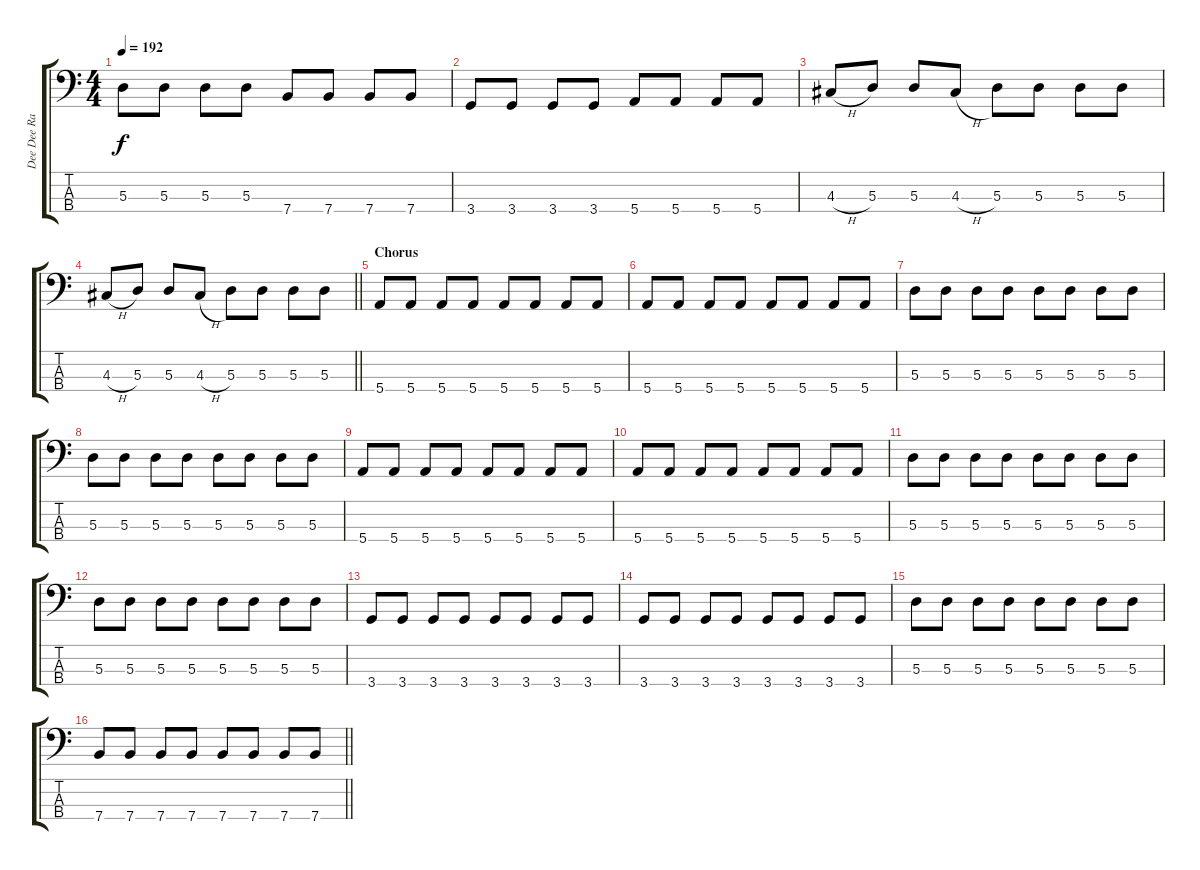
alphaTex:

\track ("Dee Dee Ramone" "Dee Dee Ra") {instrument electricbassfinger}
\staff {score tabs}
\tuning (G2 D2 A1 E1) {hide}
\ts (4 4)
\tempo 192
\clef f4
\ks c
5.3.8{dy f} 5.3.8 5.3.8 5.3.8 7.4.8 7.4.8 7.4.8 7.4.8 |
3.4.8 3.4.8 3.4.8 3.4.8 5.4.8 5.4.8 5.4.8 5.4.8 |
4.3{h}.8 5.3.8 5.3.8 4.3{h}.8 5.3.8 5.3.8 5.3.8 5.3.8 |
\barLineRight lightlight
4.3{h}.8 5.3.8 5.3.8 4.3{h}.8 5.3.8 5.3.8 5.3.8 5.3.8 |
\section ("" "Chorus")
5.4.8 5.4.8 5.4.8 5.4.8 5.4.8 5.4.8 5.4.8 5.4.8 |
5.4.8 5.4.8 5.4.8 5.4.8 5.4.8 5.4.8 5.4.8 5.4.8 |
5.3.8 5.3.8 5.3.8 5.3.8 5.3.8 5.3.8 5.3.8 5.3.8 |
5.3.8 5.3.8 5.3.8 5.3.8 5.3.8 5.3.8 5.3.8 5.3.8 |
5.4.8 5.4.8 5.4.8 5.4.8 5.4.8 5.4.8 5.4.8 5.4.8 |
5.4.8 5.4.8 5.4.8 5.4.8 5.4.8 5.4.8 5.4.8 5.4.8 |
5.3.8 5.3.8 5.3.8 5.3.8 5.3.8 5.3.8 5.3.8 5.3.8 |
5.3.8 5.3.8 5.3.8 5.3.8 5.3.8 5.3.8 5.3.8 5.3.8 |
3.4.8 3.4.8 3.4.8 3.4.8 3.4.8 3.4.8 3.4.8 3.4.8 |
3.4.8 3.4.8 3.4.8 3.4.8 3.4.8 3.4.8 3.4.8 3.4.8 |
5.3.8 5.3.8 5.3.8 5.3.8 5.3.8 5.3.8 5.3.8 5.3.8 |
\barLineRight lightlight
7.4.8 7.4.8 7.4.8 7.4.8 7.4.8 7.4.8 7.4.8 7.4.8
